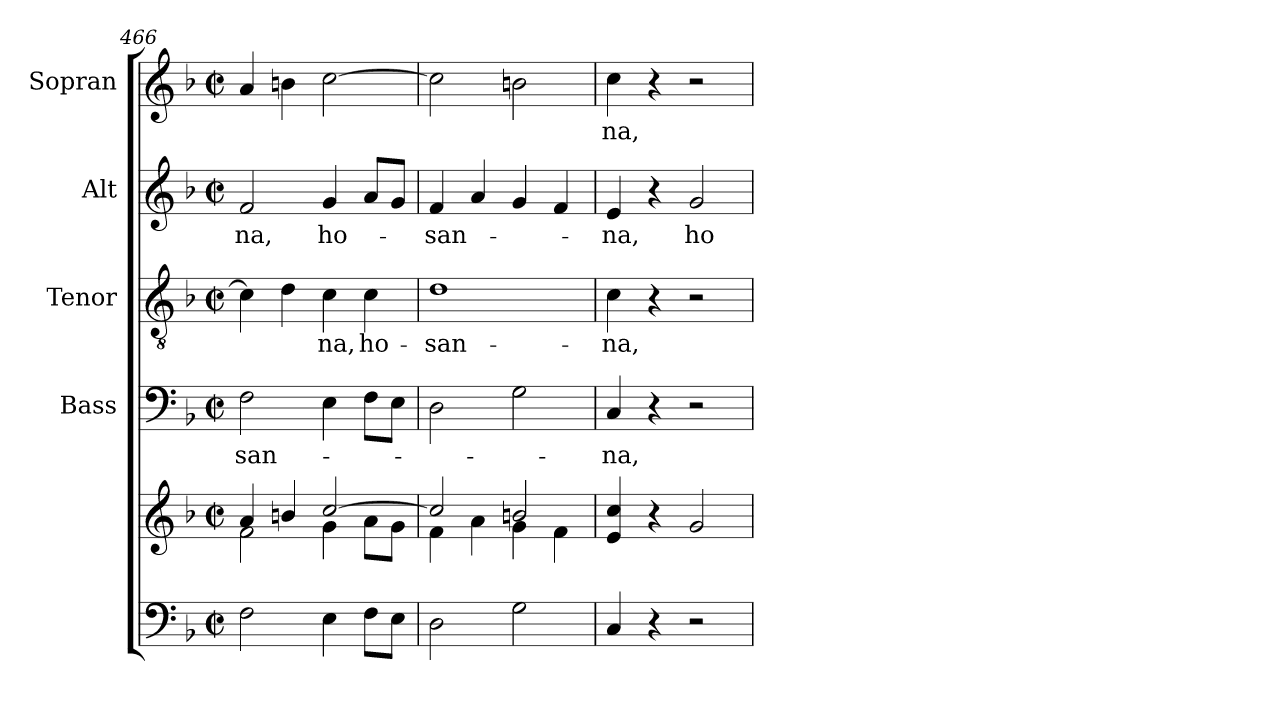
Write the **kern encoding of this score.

**kern	**kern	**kern	**text	**kern	**text	**kern	**text	**kern	**text
*part5	*part5	*part4	*part4	*part3	*part3	*part2	*part2	*part1	*part1
*staff6	*staff5	*staff4	*staff4	*staff3	*staff3	*staff2	*staff2	*staff1	*staff1
*	*	*I"Bass	*	*I"Tenor	*	*I"Alt	*	*I"Sopran	*
*	*	*I'B.	*	*I'T.	*	*I'A.	*	*I'S.	*
*clefF4	*clefG2	*clefF4	*	*clefGv2	*	*clefG2	*	*clefG2	*
*k[b-]	*k[b-]	*k[b-]	*	*k[b-]	*	*k[b-]	*	*k[b-]	*
*F:	*F:	*F:	*	*F:	*	*F:	*	*F:	*
*M2/2	*M2/2	*M2/2	*	*M2/2	*	*M2/2	*	*M2/2	*
*met(c|)	*met(c|)	*met(c|)	*	*met(c|)	*	*met(c|)	*	*met(c|)	*
=466	=466	=466	=466	=466	=466	=466	=466	=466	=466
*	*^	*	*	*	*	*	*	*	*
!	!	!	!	!LO:LY:b	!	!	!	!LO:LY:b	!	!
2F\	4a/	2f\	2F\	-san-	4c\]	.	2f/	-na,	4a/	.
.	4bn/	.	.	.	4d\	.	.	.	4bn\	.
!	!	!	!	!	!	!LO:LY:b	!	!LO:LY:b	!	!
4E\	[>2cc/	4g\	4E\	.	4c\	-na,	4g/	ho-	[2cc\	.
!	!	!	!	!	!	!LO:LY:b	!	!	!	!
8F\L	.	8a\L	8F\L	.	4c\	ho-	8a/L	.	.	.
8E\J	.	8g\J	8E\J	.	.	.	8g/J	.	.	.
!!LO:PB:g=z
=467	=467	=467	=467	=467	=467	=467	=467	=467	=467	=467
!	!	!	!	!	!	!LO:LY:b	!	!LO:LY:b	!	!
2D\	2cc/]	4f\	2D\	.	1d	-san-	4f/	-san-	2cc\]	.
.	.	4a\	.	.	.	.	4a/	.	.	.
2G\	2bn/	4g\	2G\	.	.	.	4g/	.	2bn\	.
.	.	4f\	.	.	.	.	4f/	.	.	.
=468	=468	=468	=468	=468	=468	=468	=468	=468	=468	=468
!	!	!	!	!LO:LY:b	!	!LO:LY:b	!	!LO:LY:b	!	!LO:LY:b
*	*v	*v	*	*	*	*	*	*	*	*
4C/	4e/ 4cc/	4C/	-na,	4c\	-na,	4e/	-na,	4cc\	-na,
4r	4r	4r	.	4r	.	4r	.	4r	.
!	!	!	!	!	!	!	!LO:LY:b	!	!
2r	2g/	2r	.	2r	.	2g/	ho-	2r	.
=	=	=	=	=	=	=	=	=	=
*-	*-	*-	*-	*-	*-	*-	*-	*-	*-
